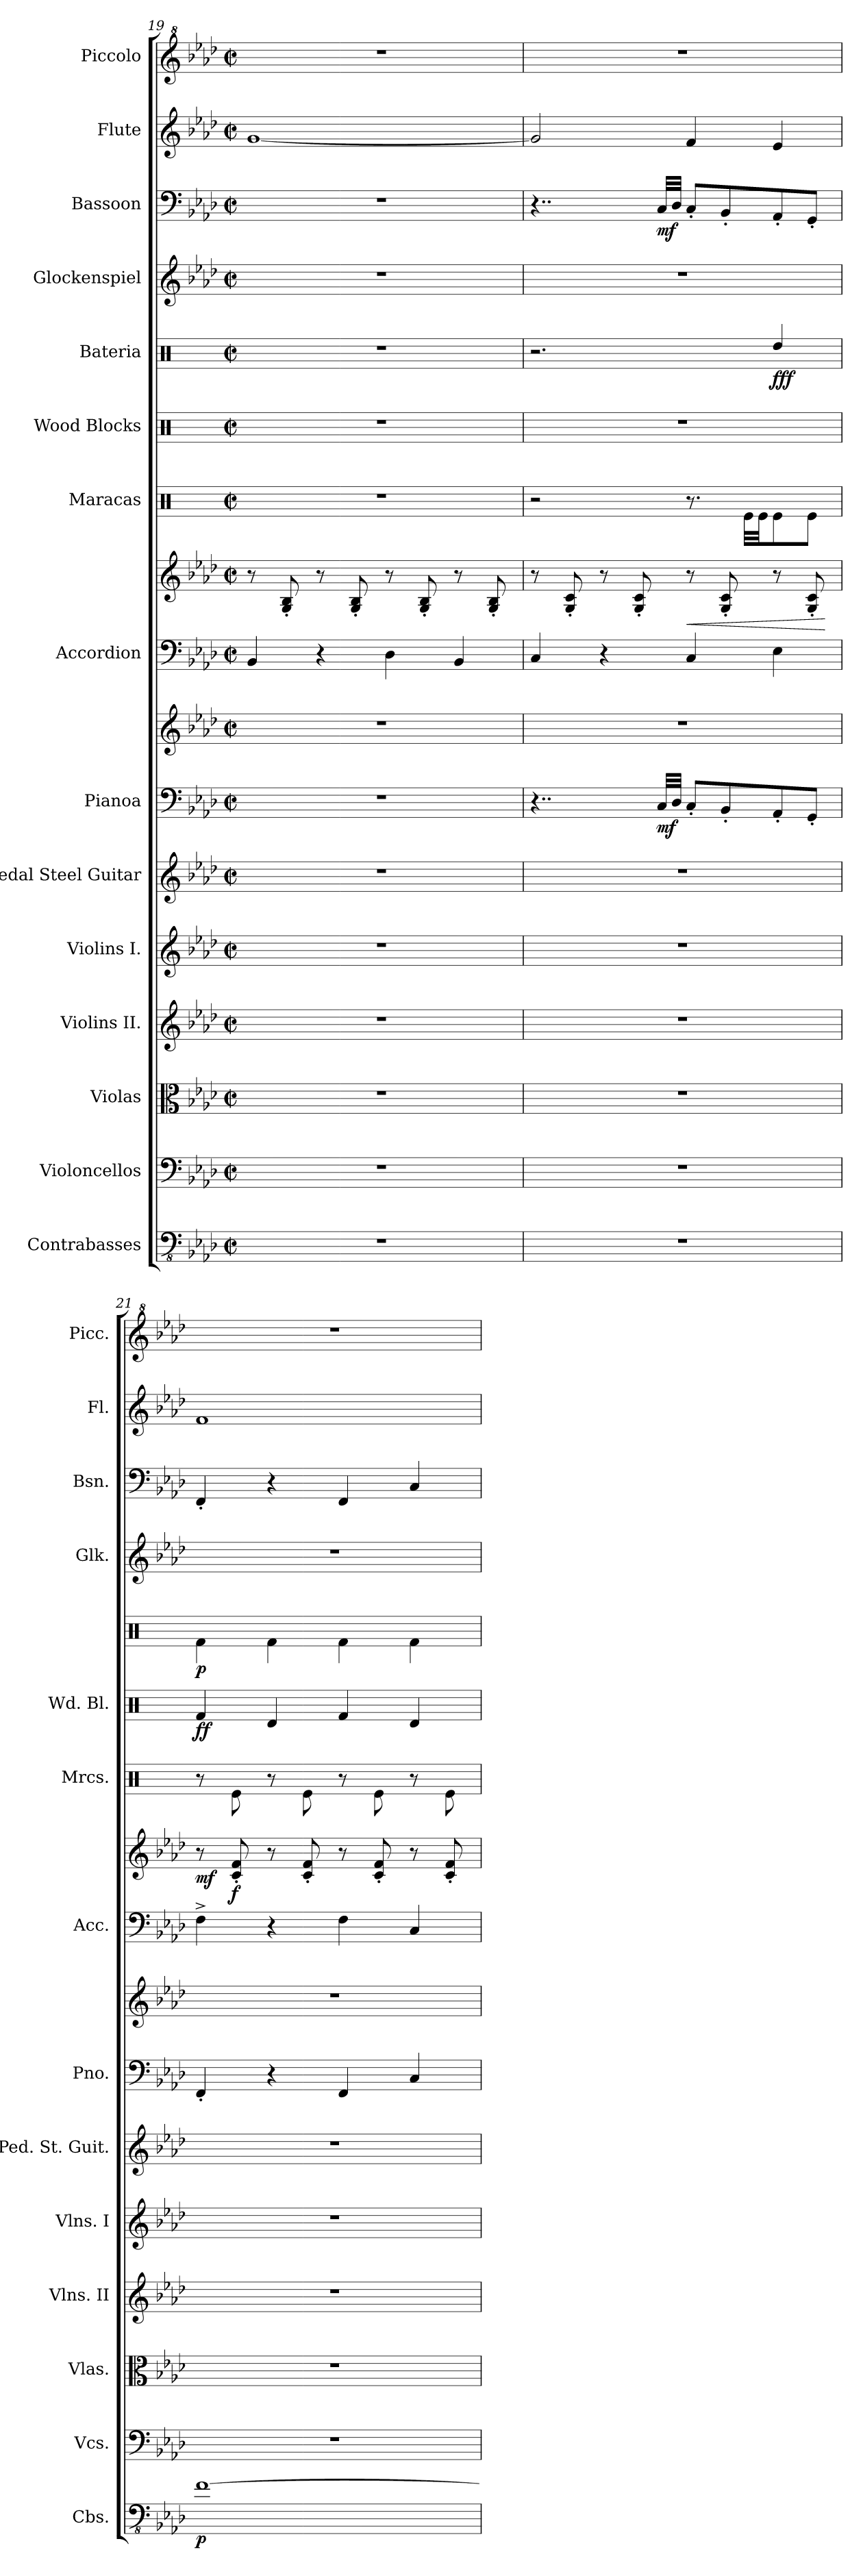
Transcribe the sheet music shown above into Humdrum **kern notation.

**kern	**dynam	**kern	**kern	**kern	**kern	**kern	**kern	**kern	**dynam	**kern	**kern	**dynam	**kern	**kern	**dynam	**kern	**dynam	**kern	**kern	**dynam	**kern	**kern
*part15	*part15	*part14	*part13	*part12	*part11	*part10	*part9	*part9	*part9	*part8	*part8	*part8	*part7	*part6	*part6	*part5	*part5	*part4	*part3	*part3	*part2	*part1
*staff17	*staff17	*staff16	*staff15	*staff14	*staff13	*staff12	*staff11	*staff10	*staff10/11	*staff9	*staff8	*staff8/9	*staff7	*staff6	*staff6	*staff5	*staff5	*staff4	*staff3	*staff3	*staff2	*staff1
*I"Contrabasses	*	*I"Violoncellos	*I"Violas	*I"Violins II.	*I"Violins I.	*I"Pedal Steel Guitar	*I"Pianoa	*	*	*I"Accordion	*	*	*I"Maracas	*I"Wood Blocks	*	*I"Bateria	*	*I"Glockenspiel	*I"Bassoon	*	*I"Flute	*I"Piccolo
*I'Cbs.	*	*I'Vcs.	*I'Vlas.	*I'Vlns. II	*I'Vlns. I	*I'Ped. St. Guit.	*I'Pno.	*	*	*I'Acc.	*	*	*I'Mrcs.	*I'Wd. Bl.	*	*	*	*I'Glk.	*I'Bsn.	*	*I'Fl.	*I'Picc.
*clefFv4	*	*clefF4	*clefC3	*clefG2	*clefG2	*clefG2	*clefF4	*clefG2	*	*clefF4	*clefG2	*	*clefX	*clefX	*	*clefX	*	*clefG2	*clefF4	*	*clefG2	*clefG^2
*ITrd7c12	*	*	*	*	*	*	*	*	*	*	*	*	*	*	*	*	*	*ITrd-14c-24	*	*	*	*ITrd-7c-12
*k[b-e-a-d-]	*	*k[b-e-a-d-]	*k[b-e-a-d-]	*k[b-e-a-d-]	*k[b-e-a-d-]	*k[b-e-a-d-]	*k[b-e-a-d-]	*k[b-e-a-d-]	*	*k[b-e-a-d-]	*k[b-e-a-d-]	*	*k[]	*k[]	*	*k[]	*	*k[b-e-a-d-]	*k[b-e-a-d-]	*	*k[b-e-a-d-]	*k[b-e-a-d-]
*M2/2	*	*M2/2	*M2/2	*M2/2	*M2/2	*M2/2	*M2/2	*M2/2	*	*M2/2	*M2/2	*	*M2/2	*M2/2	*	*M2/2	*	*M2/2	*M2/2	*	*M2/2	*M2/2
*met(c|)	*	*met(c|)	*met(c|)	*met(c|)	*met(c|)	*met(c|)	*met(c|)	*met(c|)	*	*met(c|)	*met(c|)	*	*met(c|)	*met(c|)	*	*met(c|)	*	*met(c|)	*met(c|)	*	*met(c|)	*met(c|)
=19	=19	=19	=19	=19	=19	=19	=19	=19	=19	=19	=19	=19	=19	=19	=19	=19	=19	=19	=19	=19	=19	=19
1r	.	1r	1r	1r	1r	1r	1r	1r	.	4BB-/	8r	.	1r	1r	.	1r	.	1r	1r	.	[1g	1r
.	.	.	.	.	.	.	.	.	.	.	8G/' 8B-/'	.	.	.	.	.	.	.	.	.	.	.
.	.	.	.	.	.	.	.	.	.	4r	8r	.	.	.	.	.	.	.	.	.	.	.
.	.	.	.	.	.	.	.	.	.	.	8G/' 8B-/'	.	.	.	.	.	.	.	.	.	.	.
.	.	.	.	.	.	.	.	.	.	4D-\	8r	.	.	.	.	.	.	.	.	.	.	.
.	.	.	.	.	.	.	.	.	.	.	8G/' 8B-/'	.	.	.	.	.	.	.	.	.	.	.
.	.	.	.	.	.	.	.	.	.	4BB-/	8r	.	.	.	.	.	.	.	.	.	.	.
.	.	.	.	.	.	.	.	.	.	.	8G/' 8B-/'	.	.	.	.	.	.	.	.	.	.	.
!!LO:PB:g=z
=20	=20	=20	=20	=20	=20	=20	=20	=20	=20	=20	=20	=20	=20	=20	=20	=20	=20	=20	=20	=20	=20	=20
1r	.	1r	1r	1r	1r	1r	4..r	1r	.	4C/	8r	.	2r	1r	.	2.r	.	1r	4..r	.	2g/]	1r
.	.	.	.	.	.	.	.	.	.	.	8G/' 8c/'	.	.	.	.	.	.	.	.	.	.	.
.	.	.	.	.	.	.	.	.	.	4r	8r	.	.	.	.	.	.	.	.	.	.	.
.	.	.	.	.	.	.	.	.	.	.	8G/' 8c/'	.	.	.	.	.	.	.	.	.	.	.
!	!	!	!	!	!	!	!	!	!LO:DY:b=2	!	!	!	!	!	!	!	!	!	!	!LO:DY:b	!	!
.	.	.	.	.	.	.	32C/LLL	.	mf	.	.	.	.	.	.	.	.	.	32C/LLL	mf	.	.
.	.	.	.	.	.	.	32D-/JJJ	.	.	.	.	.	.	.	.	.	.	.	32D-/JJJ	.	.	.
!	!	!	!	!	!	!	!	!	!	!	!	!LO:HP:b	!	!	!	!	!	!	!	!	!	!
.	.	.	.	.	.	.	8C'/L	.	.	4C/	8r	<	8.r	.	.	.	.	.	8C'/L	.	4f/	.
.	.	.	.	.	.	.	8BB-'/	.	.	.	8G/' 8c/'	.	.	.	.	.	.	.	8BB-'/	.	.	.
.	.	.	.	.	.	.	.	.	.	.	.	.	32Re\LLL	.	.	.	.	.	.	.	.	.
.	.	.	.	.	.	.	.	.	.	.	.	.	32Re\JJ	.	.	.	.	.	.	.	.	.
!	!	!	!	!	!	!	!	!	!	!	!	!	!	!	!	!	!LO:DY:b	!	!	!	!	!
.	.	.	.	.	.	.	8AA-'/	.	.	4E-\	8r	.	8Re\	.	.	4Rdd/	fff	.	8AA-'/	.	4e-/	.
.	.	.	.	.	.	.	8GG'/J	.	.	.	8G/' 8c/'	.	8Re\J	.	.	.	.	.	8GG'/J	.	.	.
.	.	.	.	.	.	.	.	.	.	.	.	[	.	.	.	.	.	.	.	.	.	.
=21	=21	=21	=21	=21	=21	=21	=21	=21	=21	=21	=21	=21	=21	=21	=21	=21	=21	=21	=21	=21	=21	=21
*	*	*	*	*	*	*	*	*	*	*	*	*	*	*	*	*^	*	*	*	*	*	*
!	!LO:DY:b	!	!	!	!	!	!	!	!	!	!	!LO:DY:b	!	!	!LO:DY:b	!	!	!LO:DY:b	!	!	!	!	!
[1FF	p	1r	1r	1r	1r	1r	4FF'/	1r	.	4F^\	8r	mf	8r	4Rf/	ff	1ryy	4Rf\	p	1r	4FF'/	.	1f	1r
!	!	!	!	!	!	!	!	!	!	!	!	!LO:DY:b	!	!	!	!	!	!	!	!	!	!	!
.	.	.	.	.	.	.	.	.	.	.	8c/' 8f/'	f	8Re\	.	.	.	.	.	.	.	.	.	.
.	.	.	.	.	.	.	4r	.	.	4r	8r	.	8r	4Rd/	.	.	4Rf\	.	.	4r	.	.	.
.	.	.	.	.	.	.	.	.	.	.	8c/' 8f/'	.	8Re\	.	.	.	.	.	.	.	.	.	.
.	.	.	.	.	.	.	4FF/	.	.	4F\	8r	.	8r	4Rf/	.	.	4Rf\	.	.	4FF/	.	.	.
.	.	.	.	.	.	.	.	.	.	.	8c/' 8f/'	.	8Re\	.	.	.	.	.	.	.	.	.	.
.	.	.	.	.	.	.	4C/	.	.	4C/	8r	.	8r	4Rd/	.	.	4Rf\	.	.	4C/	.	.	.
.	.	.	.	.	.	.	.	.	.	.	8c/' 8f/'	.	8Re\	.	.	.	.	.	.	.	.	.	.
*	*	*	*	*	*	*	*	*	*	*	*	*	*	*	*	*v	*v	*	*	*	*	*	*
=	=	=	=	=	=	=	=	=	=	=	=	=	=	=	=	=	=	=	=	=	=	=
*-	*-	*-	*-	*-	*-	*-	*-	*-	*-	*-	*-	*-	*-	*-	*-	*-	*-	*-	*-	*-	*-	*-
